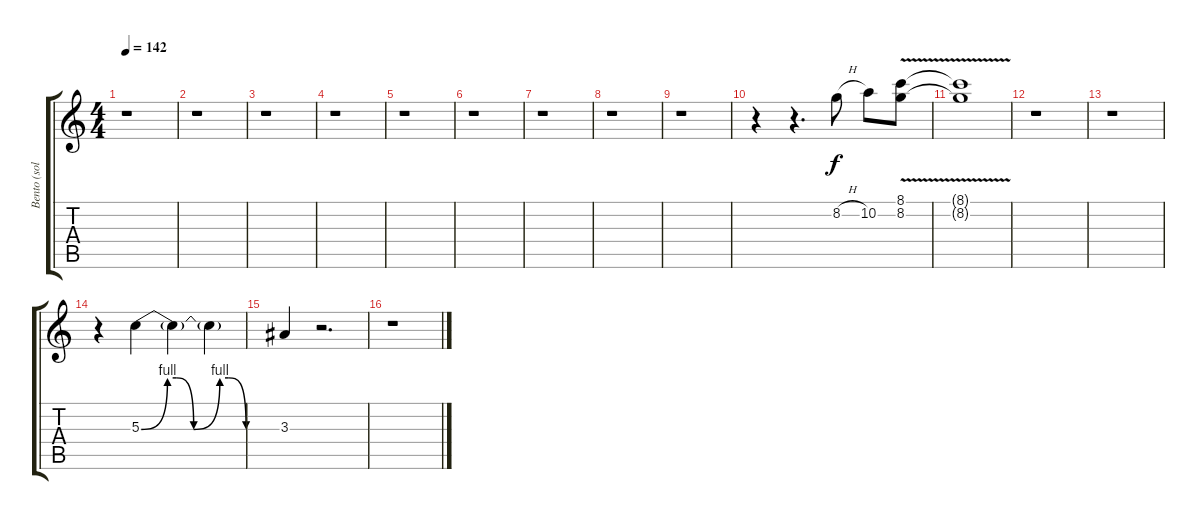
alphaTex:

\track ("Bento (solos)" "Bento (sol") {instrument overdrivenguitar}
\staff {score tabs}
\tuning (E4 B3 G3 D3 A2 E2) {hide}
\ts (4 4)
\tempo 142
\clef g2
\ks c
r.1{dy f} |
r.1 |
r.1 |
r.1 |
r.1 |
r.1 |
r.1 |
r.1 |
r.1 |
r.4 r.4{d} 8.2{h}.8 10.2.8 (8.1{v} 8.2{v}).8 |
(8.1{t} 8.2{t}).1 |
r.1 |
r.1 |
r.4 5.3{be (custom 0 0 15 4 20 4 30 0 45 4 50 4 60 0)}.4 5.3{t}.4 5.3{t}.4 |
3.3.4 r.2{d} |
r.1
